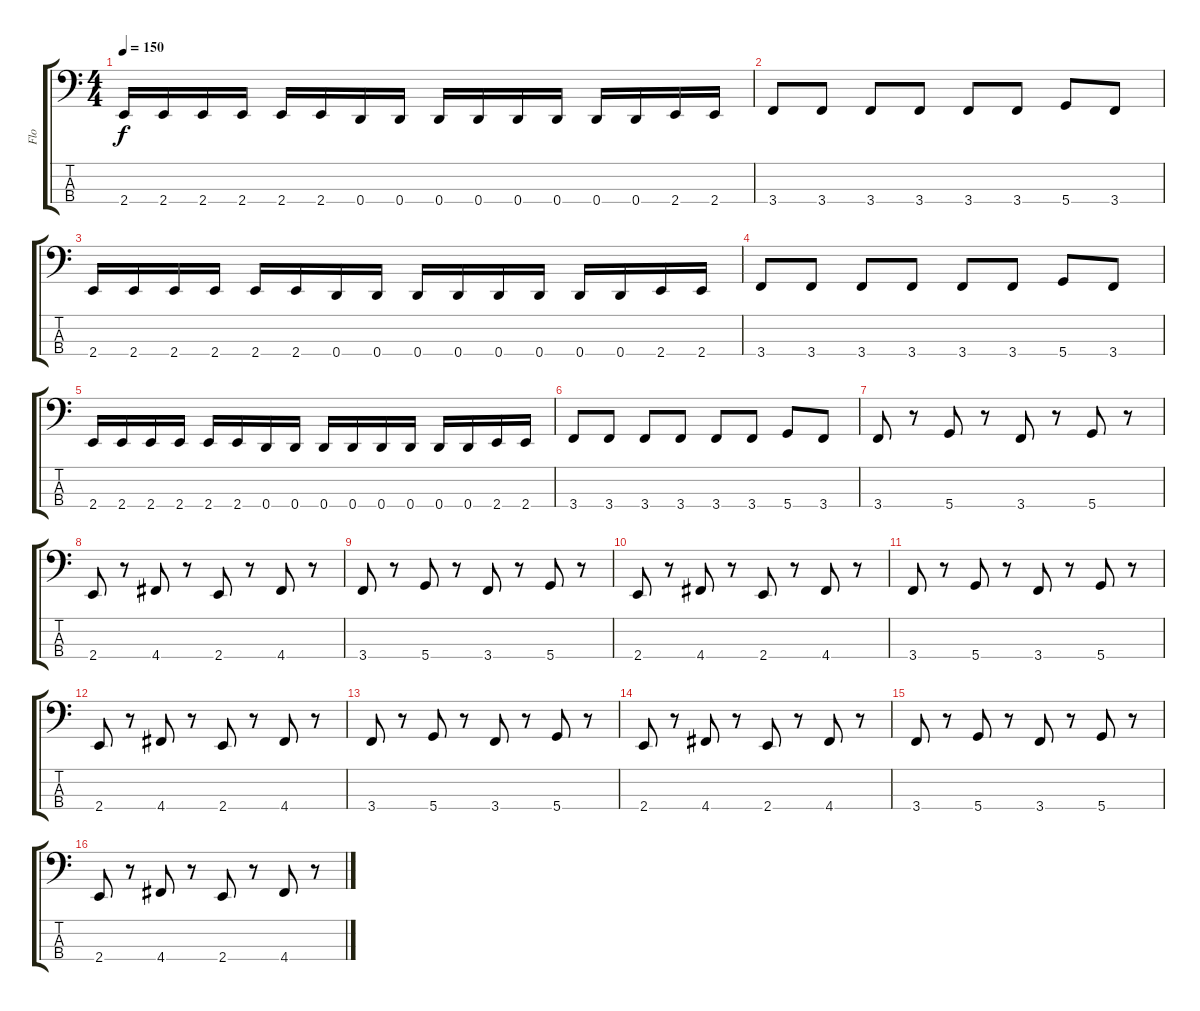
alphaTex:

\track ("Flo" "Flo") {instrument synthbass1}
\staff {score tabs}
\tuning (G2 D2 A1 D1) {hide}
\ts (4 4)
\tempo 150
\clef f4
\ks c
2.4.16{dy f} 2.4.16 2.4.16 2.4.16 2.4.16 2.4.16 0.4.16 0.4.16 0.4.16 0.4.16 0.4.16 0.4.16 0.4.16 0.4.16 2.4.16 2.4.16 |
3.4.8 3.4.8 3.4.8 3.4.8 3.4.8 3.4.8 5.4.8 3.4.8 |
2.4.16 2.4.16 2.4.16 2.4.16 2.4.16 2.4.16 0.4.16 0.4.16 0.4.16 0.4.16 0.4.16 0.4.16 0.4.16 0.4.16 2.4.16 2.4.16 |
3.4.8 3.4.8 3.4.8 3.4.8 3.4.8 3.4.8 5.4.8 3.4.8 |
2.4.16 2.4.16 2.4.16 2.4.16 2.4.16 2.4.16 0.4.16 0.4.16 0.4.16 0.4.16 0.4.16 0.4.16 0.4.16 0.4.16 2.4.16 2.4.16 |
3.4.8 3.4.8 3.4.8 3.4.8 3.4.8 3.4.8 5.4.8 3.4.8 |
3.4.8{volume 13 instrument synthbass1} r.8 5.4.8 r.8 3.4.8 r.8 5.4.8 r.8 |
2.4.8 r.8 4.4.8 r.8 2.4.8 r.8 4.4.8 r.8 |
3.4.8{volume 13 instrument synthbass1} r.8 5.4.8 r.8 3.4.8 r.8 5.4.8 r.8 |
2.4.8 r.8 4.4.8 r.8 2.4.8 r.8 4.4.8 r.8 |
3.4.8{volume 13 instrument synthbass1} r.8 5.4.8 r.8 3.4.8 r.8 5.4.8 r.8 |
2.4.8 r.8 4.4.8 r.8 2.4.8 r.8 4.4.8 r.8 |
3.4.8{volume 13 instrument synthbass1} r.8 5.4.8 r.8 3.4.8 r.8 5.4.8 r.8 |
2.4.8 r.8 4.4.8 r.8 2.4.8 r.8 4.4.8 r.8 |
3.4.8{volume 13 instrument synthbass1} r.8 5.4.8 r.8 3.4.8 r.8 5.4.8 r.8 |
2.4.8 r.8 4.4.8 r.8 2.4.8 r.8 4.4.8 r.8
